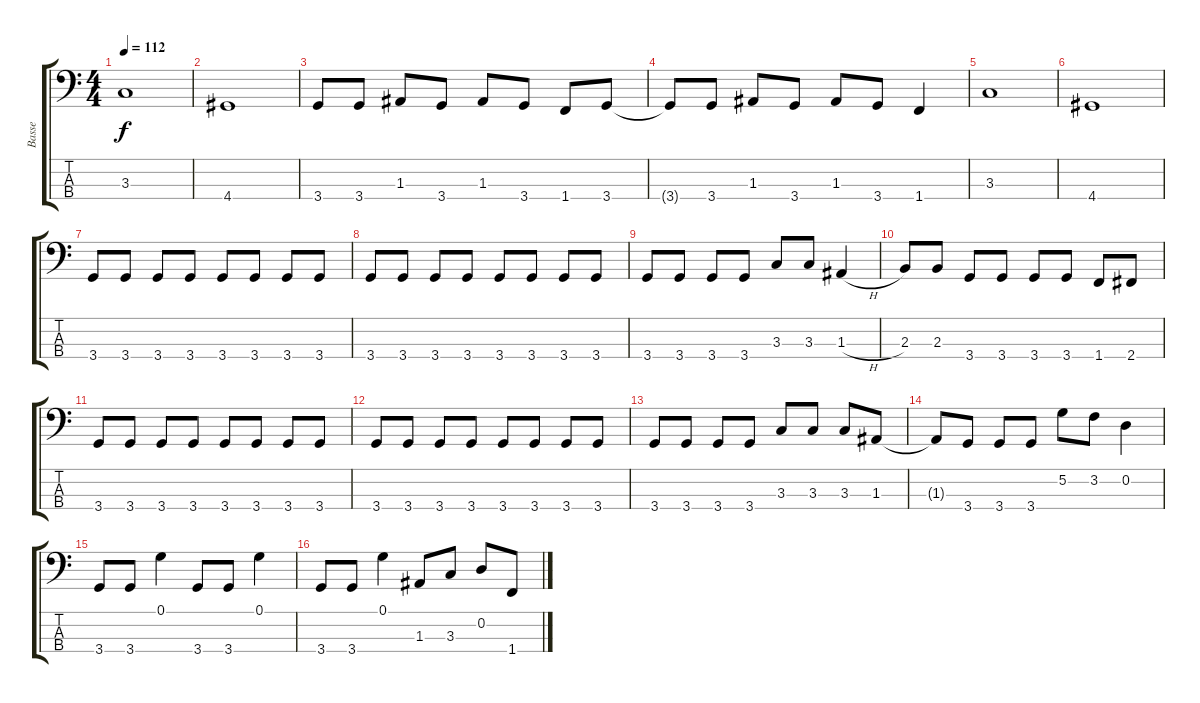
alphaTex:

\track ("Basse" "Basse") {instrument electricbasspick}
\staff {score tabs}
\tuning (G2 D2 A1 E1) {hide}
\ts (4 4)
\tempo 112
\clef f4
\ks c
3.3.1{dy f} |
4.4.1 |
3.4.8 3.4.8 1.3.8 3.4.8 1.3.8 3.4.8 1.4.8 3.4.8 |
3.4{t}.8 3.4.8 1.3.8 3.4.8 1.3.8 3.4.8 1.4.4 |
3.3.1 |
4.4.1 |
3.4.8 3.4.8 3.4.8 3.4.8 3.4.8 3.4.8 3.4.8 3.4.8 |
3.4.8 3.4.8 3.4.8 3.4.8 3.4.8 3.4.8 3.4.8 3.4.8 |
3.4.8 3.4.8 3.4.8 3.4.8 3.3.8 3.3.8 1.3{h}.4 |
2.3.8 2.3.8 3.4.8 3.4.8 3.4.8 3.4.8 1.4.8 2.4.8 |
3.4.8 3.4.8 3.4.8 3.4.8 3.4.8 3.4.8 3.4.8 3.4.8 |
3.4.8 3.4.8 3.4.8 3.4.8 3.4.8 3.4.8 3.4.8 3.4.8 |
3.4.8 3.4.8 3.4.8 3.4.8 3.3.8 3.3.8 3.3.8 1.3.8 |
1.3{t}.8 3.4.8 3.4.8 3.4.8 5.2.8 3.2.8 0.2.4 |
3.4.8 3.4.8 0.1.4 3.4.8 3.4.8 0.1.4 |
3.4.8 3.4.8 0.1.4 1.3.8 3.3.8 0.2.8 1.4.8
